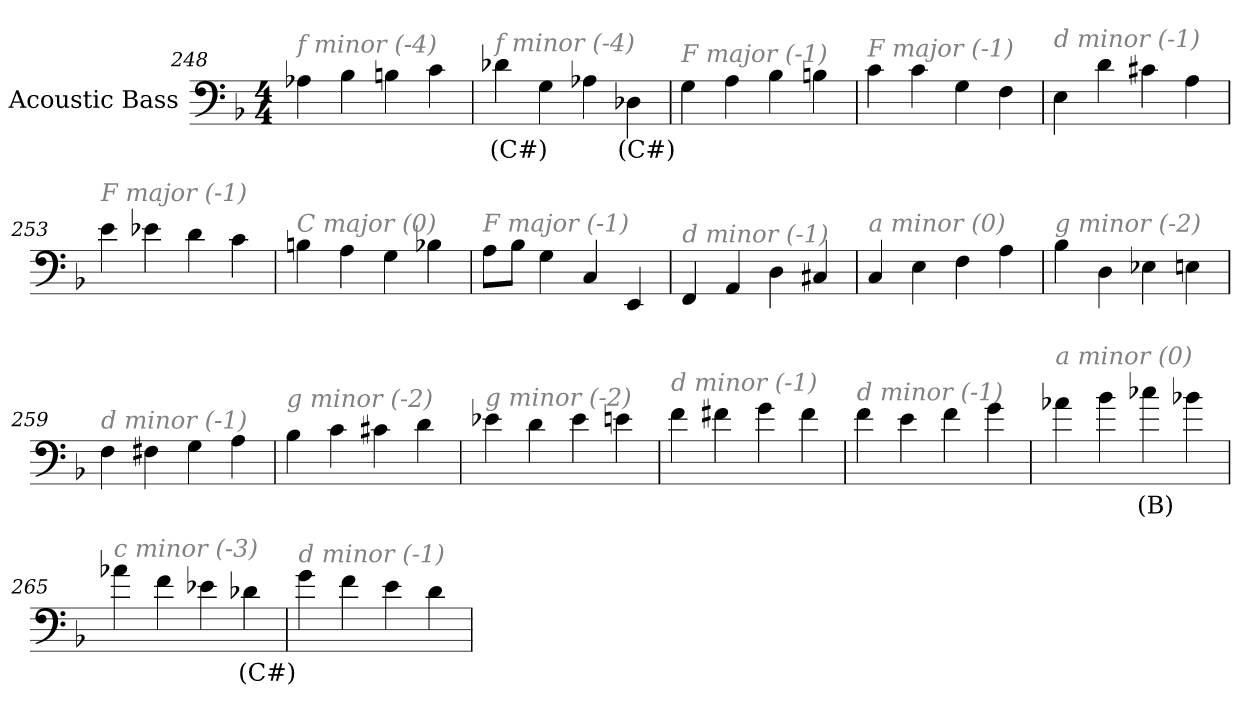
**kern	**text
*part1	*part1
*staff1	*staff1
*I"Acoustic Bass	*
*clefF4	*
*ITrd7c12	*
*k[b-]	*
*F:	*
*M4/4	*
=248	=248
!LO:TX:i:color=#808080:t=f minor (-4)	!
4AA-X	.
4BB-	.
4BBn	.
4C	.
=249	=249
!LO:TX:i:color=#808080:t=f minor (-4)	!
4D-Xi	(C#)
4GG	.
4AA-X	.
4DD-Xi	(C#)
=250	=250
!LO:TX:i:color=#808080:t=F major (-1)	!
4GG	.
4AA	.
4BB-	.
4BBn	.
=251	=251
!LO:TX:i:color=#808080:t=F major (-1)	!
4C	.
4C	.
4GG	.
4FF	.
=252	=252
!LO:TX:i:color=#808080:t=d minor (-1)	!
4EE	.
4D	.
4C#X	.
4AA	.
=253	=253
!LO:TX:i:color=#808080:t=F major (-1)	!
4E	.
4E-X	.
4D	.
4C	.
=254	=254
!LO:TX:i:color=#808080:t=C major (0)	!
4BBn	.
4AA	.
4GG	.
4BB-X	.
=255	=255
!LO:TX:i:color=#808080:t=F major (-1)	!
8AAL	.
8BB-J	.
4GG	.
4CC	.
4EEE	.
=256	=256
!LO:TX:i:color=#808080:t=d minor (-1)	!
4FFF	.
4AAA	.
4DD	.
4CC#X	.
=257	=257
!LO:TX:i:color=#808080:t=a minor (0)	!
4CC	.
4EE	.
4FF	.
4AA	.
=258	=258
!LO:TX:i:color=#808080:t=g minor (-2)	!
4BB-	.
4DD	.
4EE-X	.
4EEn	.
=259	=259
!LO:TX:i:color=#808080:t=d minor (-1)	!
4FF	.
4FF#X	.
4GG	.
4AA	.
=260	=260
!LO:TX:i:color=#808080:t=g minor (-2)	!
4BB-	.
4C	.
4C#X	.
4D	.
=261	=261
!LO:TX:i:color=#808080:t=g minor (-2)	!
4E-X	.
4D	.
4E-	.
4En	.
=262	=262
!LO:TX:i:color=#808080:t=d minor (-1)	!
4F	.
4F#X	.
4G	.
4F#	.
=263	=263
!LO:TX:i:color=#808080:t=d minor (-1)	!
4F	.
4E	.
4F	.
4G	.
=264	=264
!LO:TX:i:color=#808080:t=a minor (0)	!
4A-Xj	.
4B-	.
4c-XZ	(B)
4B-X	.
=265	=265
!LO:TX:i:color=#808080:t=c minor (-3)	!
4A-X	.
4F	.
4E-X	.
4D-Xi	(C#)
=266	=266
!LO:TX:i:color=#808080:t=d minor (-1)	!
4G	.
4F	.
4E	.
4D	.
=	=
*-	*-
